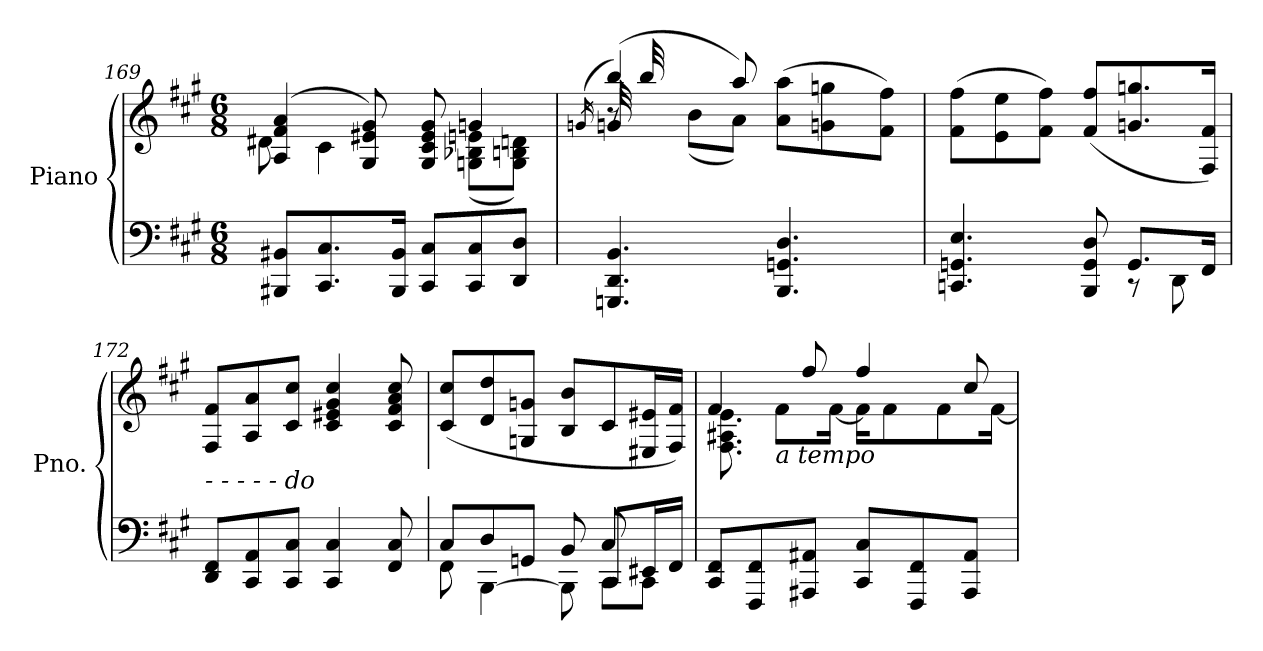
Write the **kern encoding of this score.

**kern	**kern
*part1	*part1
*staff2	*staff1
*I"Piano	*
*I'Pno.	*
*clefF4	*clefG2
*k[f#c#g#]	*k[f#c#g#]
*M6/8	*M6/8
=169	=169
*	*^
8BBB#X/ 8BB#X/L	(4A/ 4f#/ 4a/	8d#X\
8.CC#/ 8.C#/	.	4c#\
.	8G#/ 8e#X/ 8g#/)	.
16BBB#/ 16BB#/Jk	.	.
8CC#/ 8C#/L	8G#/ 8c#/ 8e#/ 8g#/	8ryy
8CC#/ 8C#/	4gn/	(>8Gn\ 8B-X\ 8en\L
8DD/ 8D/J	.	8G\ 8Bn\ 8dn\J)
*	*v	*v
!!LO:LB:g=z
=170	=170
.	(>16qgn/
*	*^
*	*	*^
4.GGGn/ 4.DD/ 4.BB/	(4bb/)	8r	32g!
.	.	.	32bb!
.	.	.	2ryy
.	.	(8b\L	.
.	8aa/)	8a\J)	.
4.BBB/ 4.GGn/ 4.D/	(>8a\ 8aa\L	4.ryy	.
.	8gn\ 8ggn\	.	.
.	.	.	8.ryy
.	8f#\ 8ff#\J)	.	.
*	*v	*v	*v
=171	=171
*^	*
4.CCn/ 4.GGn/ 4.E/	2ryy	(8f#\ 8ff#\L
.	.	8e\ 8ee\
.	.	8f#\ 8ff#\J)
8BBB/ 8GG/ 8D/	.	(>8f#/ 8ff#/L
8.GG/L	8r	8.gn/ 8.ggn/
.	8DD\	.
16FF#/Jk	.	16F#/ 16f#/Jk)
*v	*v	*
=172	=172
!	!LO:TX:b:i:t=-            -            -             -            -       do
8DD/ 8FF#/L	8F#/ 8f#/L
8CC#/ 8AA/	8A/ 8a/
8CC#/ 8C#/J	8c#/ 8cc#/J
4CC#/ 4C#/	4c#/ 4e#X/ 4g#/ 4cc#/
8FF#/ 8C#/	8c#/ 8f#/ 8a/ 8cc#/
=173	=173
*^	*
*	*^	*
2ryy	8C#/L	8FF#\	(8c#/ 8cc#/L
.	8D/	[4BBB\	8d/ 8dd/
.	8GGn/J	.	8Gn/ 8gn/J
.	8BB/	8BBB\]	8B/ 8b/L
8C#/	8CC#/L	8CC#\L	8c#/
8ryy	16EE#X/L	8CC#\J	16E#X/ 16e#X/L
.	16FF#/JJ	.	16F#/ 16f#/JJ)
*v	*v	*v	*
!!LO:LB:g=z
=174	=174
*	*^
8CC#/ 8FF#/L	4f#/	8.F#\ 8.A#X\ 8.e\
8FFF#/ 8FF#/	.	.
!	!	!LO:TX:b:i:t=a tempo
.	.	8f#\L
8AAA#X/ 8AA#X/J	8ff#/	.
.	.	[16f#\Jk
8CC#/ 8C#/L	4ff#/	16f#\KL]
.	.	8f#\
8FFF#/ 8FF#/	.	.
.	.	8f#\
8AAA#/ 8AA#/J	8cc#/	.
.	.	[16f#\Jk
*	*v	*v
=	=
*-	*-
